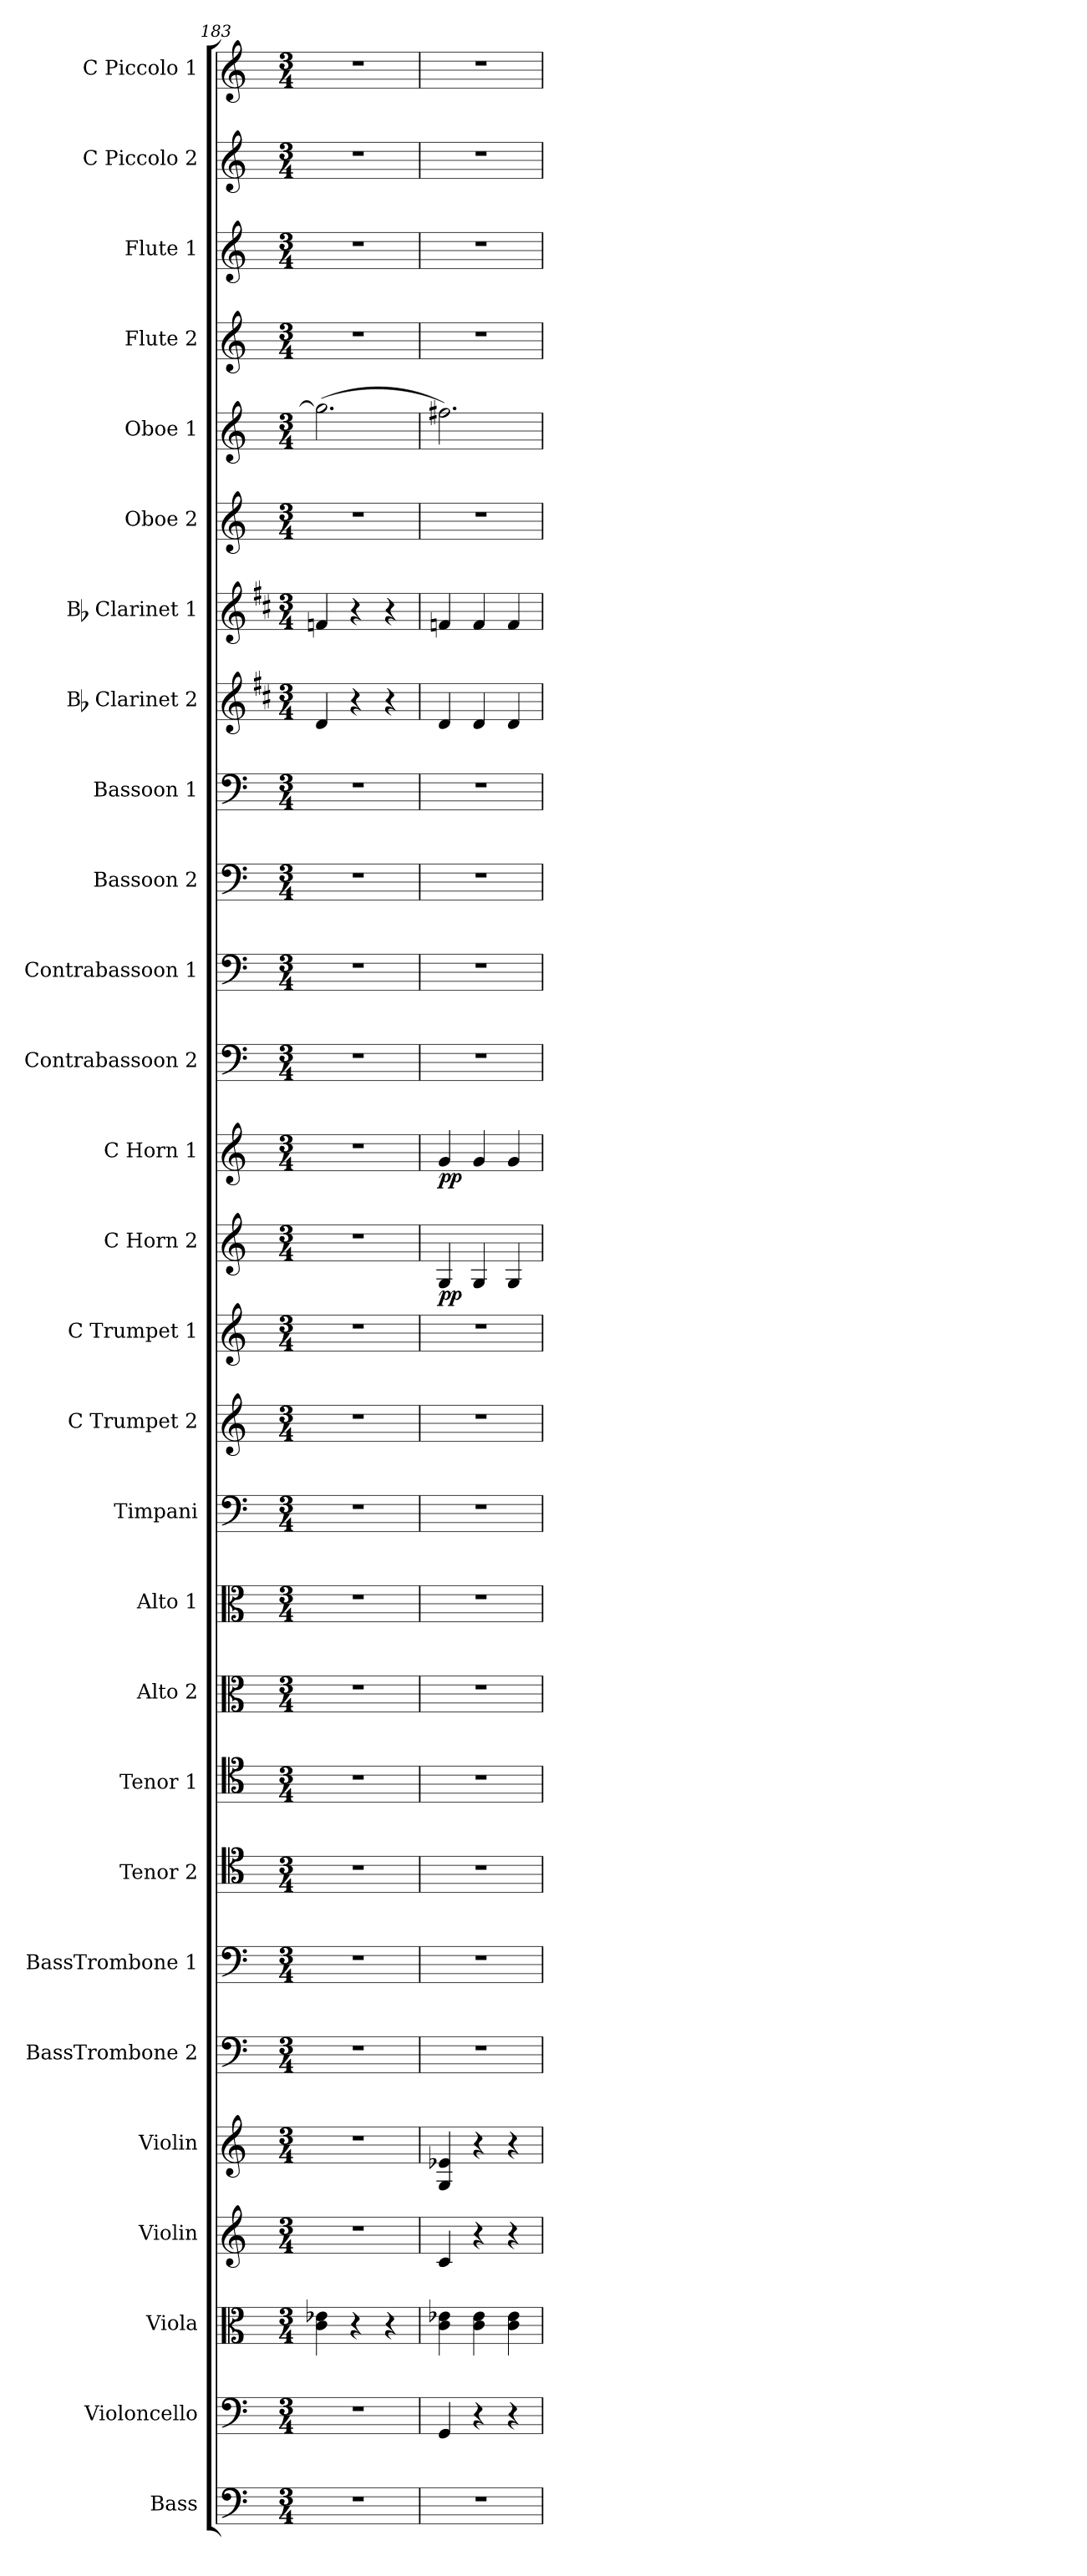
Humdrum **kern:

**kern	**kern	**kern	**kern	**kern	**kern	**kern	**kern	**kern	**kern	**kern	**kern	**kern	**kern	**kern	**dynam	**kern	**dynam	**kern	**kern	**kern	**kern	**kern	**kern	**kern	**kern	**kern	**kern	**kern	**kern
*part28	*part27	*part26	*part25	*part24	*part23	*part22	*part21	*part20	*part19	*part18	*part17	*part16	*part15	*part14	*part14	*part13	*part13	*part12	*part11	*part10	*part9	*part8	*part7	*part6	*part5	*part4	*part3	*part2	*part1
*staff28	*staff27	*staff26	*staff25	*staff24	*staff23	*staff22	*staff21	*staff20	*staff19	*staff18	*staff17	*staff16	*staff15	*staff14	*staff14	*staff13	*staff13	*staff12	*staff11	*staff10	*staff9	*staff8	*staff7	*staff6	*staff5	*staff4	*staff3	*staff2	*staff1
*I"Bass	*I"Violoncello	*I"Viola	*I"Violin	*I"Violin	*I"BassTrombone 2	*I"BassTrombone 1	*I"Tenor 2	*I"Tenor 1	*I"Alto 2	*I"Alto 1	*I"Timpani	*I"C Trumpet 2	*I"C Trumpet 1	*I"C Horn 2	*	*I"C Horn 1	*	*I"Contrabassoon 2	*I"Contrabassoon 1	*I"Bassoon 2	*I"Bassoon 1	*I"Bb Clarinet 2	*I"Bb Clarinet 1	*I"Oboe 2	*I"Oboe 1	*I"Flute 2	*I"Flute 1	*I"C Piccolo 2	*I"C Piccolo 1
*I'B	*I'Vc	*I'Vla	*I'Vln	*I'Vln	*I'BTrb 2	*I'BTrb 1	*I'T 2	*I'T 1	*I'A 2	*I'A 1	*I'Timp	*I'Tpt 2	*I'Tpt 1	*I'Hn 2	*	*I'Hn 1	*	*I'C Bsn 2	*I'C Bsn 1	*I'Bsn 2	*I'Bsn 1	*I'Cl 2	*I'Cl 1	*I'Ob 2	*I'Ob 1	*I'Fl 2	*I'Fl 1	*I'Picc 2	*I'Picc 1
*clefF4	*clefF4	*clefC3	*clefG2	*clefG2	*clefF4	*clefF4	*clefC4	*clefC4	*clefC3	*clefC3	*clefF4	*clefG2	*clefG2	*clefG2	*	*clefG2	*	*clefF4	*clefF4	*clefF4	*clefF4	*clefG2	*clefG2	*clefG2	*clefG2	*clefG2	*clefG2	*clefG2	*clefG2
*ITrd7c12	*	*	*	*	*	*	*	*	*	*	*	*	*	*ITrd7c12	*	*ITrd7c12	*	*ITrd7c12	*ITrd7c12	*	*	*ITrd1c2	*ITrd1c2	*	*	*	*	*ITrd-7c-12	*ITrd-7c-12
*k[]	*k[]	*k[]	*k[]	*k[]	*k[]	*k[]	*k[]	*k[]	*k[]	*k[]	*k[]	*k[]	*k[]	*k[]	*	*k[]	*	*k[]	*k[]	*k[]	*k[]	*k[]	*k[]	*k[]	*k[]	*k[]	*k[]	*k[]	*k[]
*M3/4	*M3/4	*M3/4	*M3/4	*M3/4	*M3/4	*M3/4	*M3/4	*M3/4	*M3/4	*M3/4	*M3/4	*M3/4	*M3/4	*M3/4	*	*M3/4	*	*M3/4	*M3/4	*M3/4	*M3/4	*M3/4	*M3/4	*M3/4	*M3/4	*M3/4	*M3/4	*M3/4	*M3/4
=183	=183	=183	=183	=183	=183	=183	=183	=183	=183	=183	=183	=183	=183	=183	=183	=183	=183	=183	=183	=183	=183	=183	=183	=183	=183	=183	=183	=183	=183
2.r	2.r	4c\ 4e-X\	2.r	2.r	2.r	2.r	2.r	2.r	2.r	2.r	2.r	2.r	2.r	2.r	.	2.r	.	2.r	2.r	2.r	2.r	4c/	4e-X/	2.r	(2.gg]	2.r	2.r	2.r	2.r
.	.	4r	.	.	.	.	.	.	.	.	.	.	.	.	.	.	.	.	.	.	.	4r	4r	.	.	.	.	.	.
.	.	4r	.	.	.	.	.	.	.	.	.	.	.	.	.	.	.	.	.	.	.	4r	4r	.	.	.	.	.	.
=184	=184	=184	=184	=184	=184	=184	=184	=184	=184	=184	=184	=184	=184	=184	=184	=184	=184	=184	=184	=184	=184	=184	=184	=184	=184	=184	=184	=184	=184
!	!	!	!	!	!	!	!	!	!	!	!	!	!	!	!LO:DY:b	!	!LO:DY:b	!	!	!	!	!	!	!	!	!	!	!	!
2.r	4GG	4c\ 4e-X\	4c	4G/ 4e-X/	2.r	2.r	2.r	2.r	2.r	2.r	2.r	2.r	2.r	4GG/	pp	4G/	pp	2.r	2.r	2.r	2.r	4c/	4e-X/	2.r	2.ff#X)	2.r	2.r	2.r	2.r
.	4r	4c\ 4e-\	4r	4r	.	.	.	.	.	.	.	.	.	4GG/	.	4G/	.	.	.	.	.	4c/	4e-/	.	.	.	.	.	.
.	4r	4c\ 4e-\	4r	4r	.	.	.	.	.	.	.	.	.	4GG/	.	4G/	.	.	.	.	.	4c/	4e-/	.	.	.	.	.	.
=	=	=	=	=	=	=	=	=	=	=	=	=	=	=	=	=	=	=	=	=	=	=	=	=	=	=	=	=	=
*-	*-	*-	*-	*-	*-	*-	*-	*-	*-	*-	*-	*-	*-	*-	*-	*-	*-	*-	*-	*-	*-	*-	*-	*-	*-	*-	*-	*-	*-
